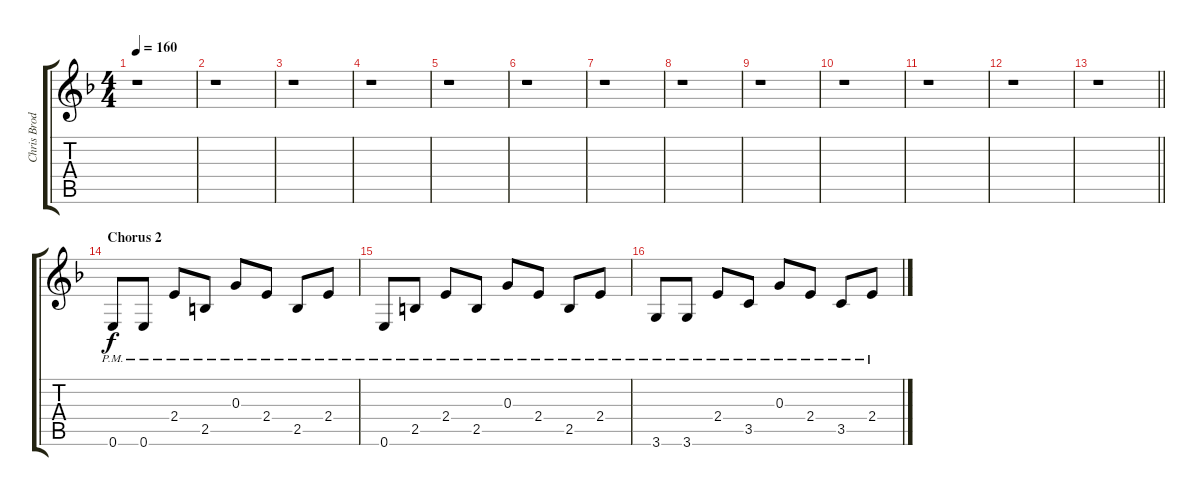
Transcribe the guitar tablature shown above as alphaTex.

\track ("Chris Broderick - Lead 2" "Chris Brod") {instrument overdrivenguitar}
\staff {score tabs}
\tuning (E4 B3 G3 D3 A2 E2) {hide}
\ts (4 4)
\tempo 160
\clef g2
\ks f
r.1{dy mp} |
r.1 |
r.1 |
r.1 |
r.1 |
r.1 |
r.1 |
r.1 |
r.1 |
r.1 |
r.1 |
r.1 |
\barLineRight lightlight
r.1 |
\section ("" "Chorus 2")
0.6{pm}.8{dy f} 0.6{pm}.8 2.4{pm}.8 2.5{pm}.8 0.3{pm}.8 2.4{pm}.8 2.5{pm}.8 2.4{pm}.8 |
0.6{pm}.8 2.5{pm}.8 2.4{pm}.8 2.5{pm}.8 0.3{pm}.8 2.4{pm}.8 2.5{pm}.8 2.4{pm}.8 |
3.6{pm}.8 3.6{pm}.8 2.4{pm}.8 3.5{pm}.8 0.3{pm}.8 2.4{pm}.8 3.5{pm}.8 2.4{pm}.8
